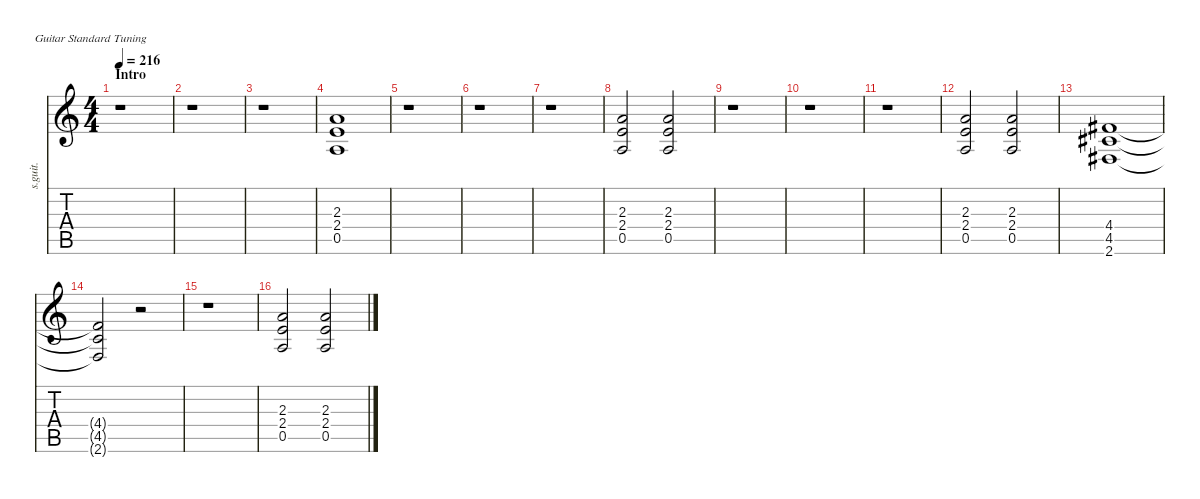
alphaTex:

\defaultSystemsLayout 4
\hideDynamics
\bracketExtendMode nobrackets
\track ("The Cretin | Lead Guitar" "s.guit.") {instrument distortionguitar}
\staff {score tabs}
\tuning (E4 B3 G3 D3 A2 E2)
\ts (4 4)
\beaming (8 2 2 2 2)
\section ("" "Intro")
\tempo 216
\clef g2
\ks c
r.1{dy f instrument distortionguitar} |
r.1 |
r.1 |
(2.3 2.4 0.5).1 |
r.1 |
r.1 |
r.1 |
(2.3 2.4 0.5).2 (2.3 2.4 0.5).2 |
r.1 |
r.1 |
r.1 |
(2.3 2.4 0.5).2 (2.3 2.4 0.5).2 |
(4.4{acc #} 4.5{acc #} 2.6{acc #}).1 |
(4.4{t acc #} 4.5{t acc #} 2.6{t acc #}).2 r.2 |
r.1 |
(2.3 2.4 0.5).2 (2.3 2.4 0.5).2
